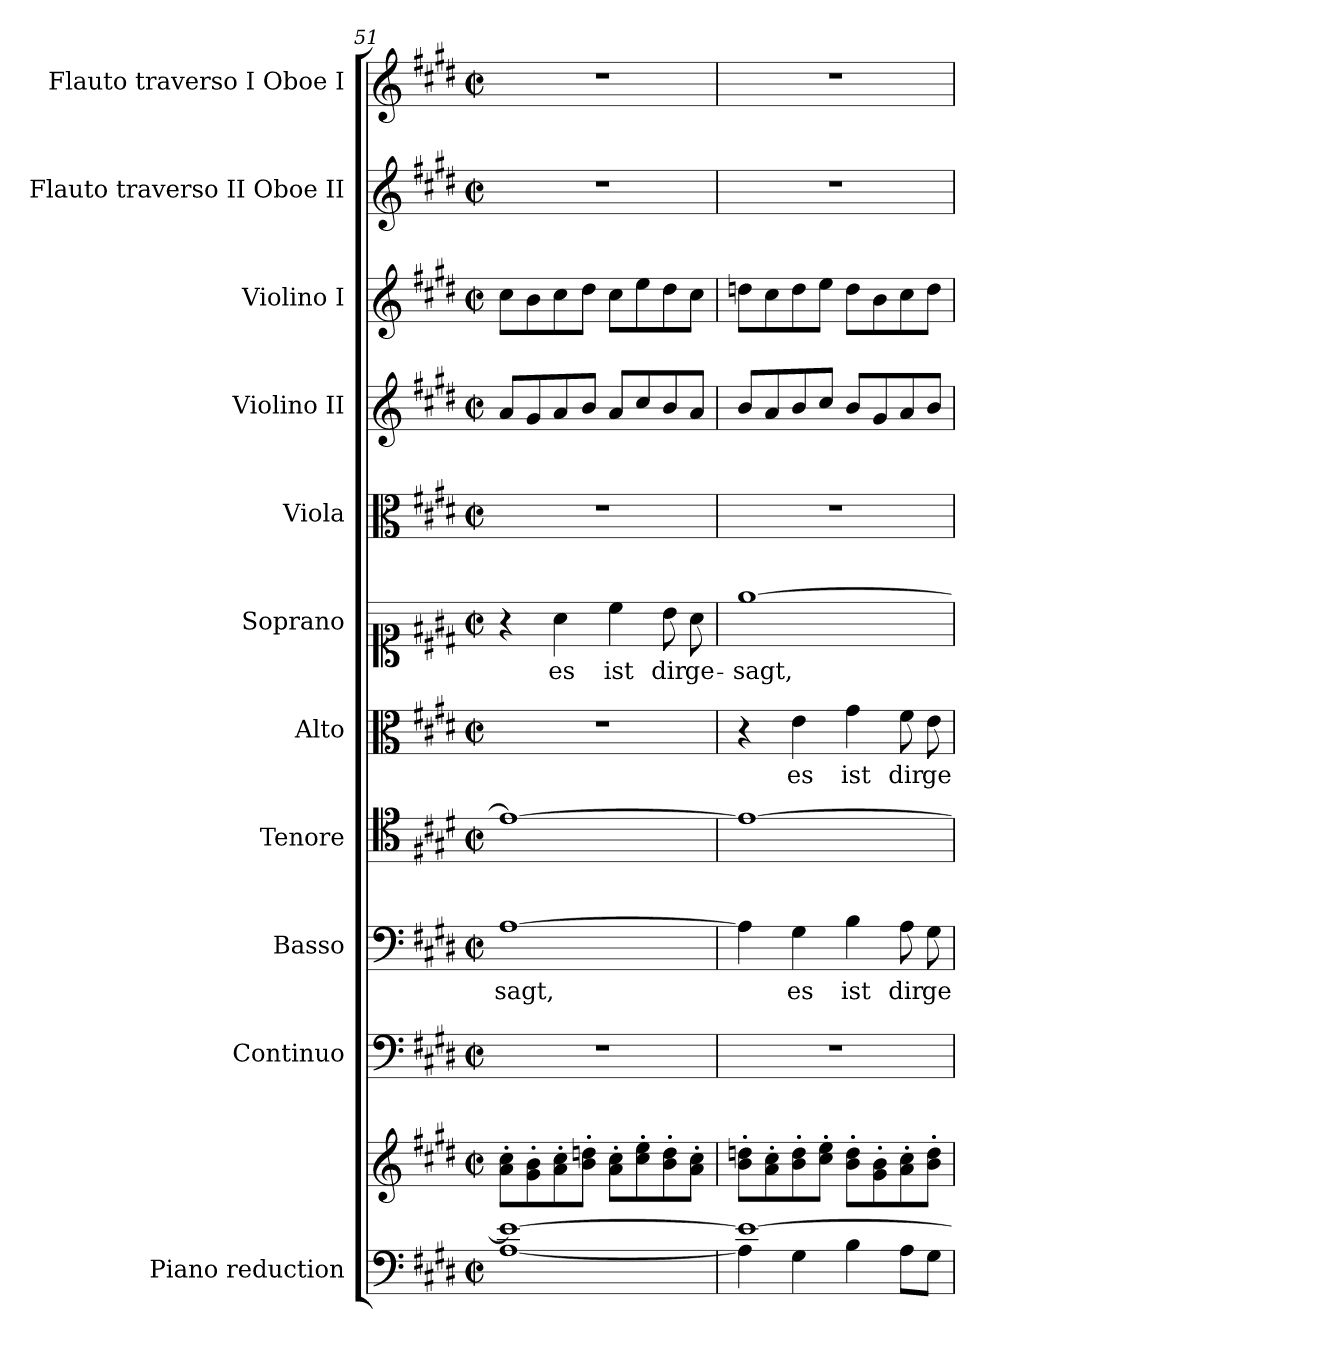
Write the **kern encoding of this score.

**kern	**kern	**kern	**kern	**text	**kern	**kern	**text	**kern	**text	**kern	**kern	**kern	**kern	**kern
*part11	*part11	*part10	*part9	*part9	*part8	*part7	*part7	*part6	*part6	*part5	*part4	*part3	*part2	*part1
*staff12	*staff11	*staff10	*staff9	*staff9	*staff8	*staff7	*staff7	*staff6	*staff6	*staff5	*staff4	*staff3	*staff2	*staff1
*I"Piano reduction	*	*I"Continuo	*I"Basso	*	*I"Tenore	*I"Alto	*	*I"Soprano	*	*I"Viola	*I"Violino II	*I"Violino I	*I"Flauto traverso II Oboe II	*I"Flauto traverso I Oboe I
*I'Pno	*	*	*	*	*	*	*	*	*	*	*	*	*I'Ob	*I'Ob
*clefF4	*clefG2	*clefF4	*clefF4	*	*clefC4	*clefC3	*	*clefC1	*	*clefC3	*clefG2	*clefG2	*clefG2	*clefG2
*k[f#c#g#d#]	*k[f#c#g#d#]	*k[f#c#g#d#]	*k[f#c#g#d#]	*	*k[f#c#g#d#]	*k[f#c#g#d#]	*	*k[f#c#g#d#]	*	*k[f#c#g#d#]	*k[f#c#g#d#]	*k[f#c#g#d#]	*k[f#c#g#d#]	*k[f#c#g#d#]
*M2/2	*M2/2	*M2/2	*M2/2	*	*M2/2	*M2/2	*	*M2/2	*	*M2/2	*M2/2	*M2/2	*M2/2	*M2/2
*met(c|)	*met(c|)	*met(c|)	*met(c|)	*	*met(c|)	*met(c|)	*	*met(c|)	*	*met(c|)	*met(c|)	*met(c|)	*met(c|)	*met(c|)
=51	=51	=51	=51	=51	=51	=51	=51	=51	=51	=51	=51	=51	=51	=51
*^	*	*	*	*	*	*	*	*	*	*	*	*	*	*
!	!	!	!	!	!LO:LY:b	!	!	!	!	!	!	!	!	!	!
1e_	[1A	8a\' 8cc#\'L	1r	[1A	sagt,	1e_	1r	.	4r	.	1r	8a/L	8cc#\L	1r	1r
.	.	8g#\' 8b\'	.	.	.	.	.	.	.	.	.	8g#/	8b\	.	.
!	!	!	!	!	!	!	!	!	!	!LO:LY:b	!	!	!	!	!
.	.	8a\' 8cc#\'	.	.	.	.	.	.	4a\	es	.	8a/	8cc#\	.	.
.	.	8b\' 8ddn\'J	.	.	.	.	.	.	.	.	.	8b/J	8dd#\J	.	.
!	!	!	!	!	!	!	!	!	!	!LO:LY:b	!	!	!	!	!
.	.	8a\' 8cc#\'L	.	.	.	.	.	.	4cc#\	ist	.	8a/L	8cc#\L	.	.
.	.	8cc#\' 8ee\'	.	.	.	.	.	.	.	.	.	8cc#/	8ee\	.	.
!	!	!	!	!	!	!	!	!	!	!LO:LY:b	!	!	!	!	!
.	.	8b\' 8dd\'	.	.	.	.	.	.	8b\	dir	.	8b/	8dd#\	.	.
!	!	!	!	!	!	!	!	!	!	!LO:LY:b	!	!	!	!	!
.	.	8a\' 8cc#\'J	.	.	.	.	.	.	8a\	ge-	.	8a/J	8cc#\J	.	.
=52	=52	=52	=52	=52	=52	=52	=52	=52	=52	=52	=52	=52	=52	=52	=52
!	!	!	!	!	!	!	!	!	!	!LO:LY:b	!	!	!	!	!
1e_	4A\]	8b\' 8ddn\'L	1r	4A\]	.	1e_	4r	.	[1ee	sagt,	1r	8b/L	8ddn\L	1r	1r
.	.	8a\' 8cc#\'	.	.	.	.	.	.	.	.	.	8a/	8cc#\	.	.
!	!	!	!	!	!LO:LY:b	!	!	!LO:LY:b	!	!	!	!	!	!	!
.	4G#\	8b\' 8dd\'	.	4G#\	es	.	4e\	es	.	.	.	8b/	8dd\	.	.
.	.	8cc#\' 8ee\'J	.	.	.	.	.	.	.	.	.	8cc#/J	8ee\J	.	.
!	!	!	!	!	!LO:LY:b	!	!	!LO:LY:b	!	!	!	!	!	!	!
.	4B\	8b\' 8dd\'L	.	4B\	ist	.	4g#\	ist	.	.	.	8b/L	8dd\L	.	.
.	.	8g#\' 8b\'	.	.	.	.	.	.	.	.	.	8g#/	8b\	.	.
!	!	!	!	!	!LO:LY:b	!	!	!LO:LY:b	!	!	!	!	!	!	!
.	8A\L	8a\' 8cc#\'	.	8A\	dir	.	8f#\	dir	.	.	.	8a/	8cc#\	.	.
!	!	!	!	!	!LO:LY:b	!	!	!LO:LY:b	!	!	!	!	!	!	!
.	8G#\J	8b\' 8dd\'J	.	8G#\	ge-	.	8e\	ge-	.	.	.	8b/J	8dd\J	.	.
*v	*v	*	*	*	*	*	*	*	*	*	*	*	*	*	*
=	=	=	=	=	=	=	=	=	=	=	=	=	=	=
*-	*-	*-	*-	*-	*-	*-	*-	*-	*-	*-	*-	*-	*-	*-
